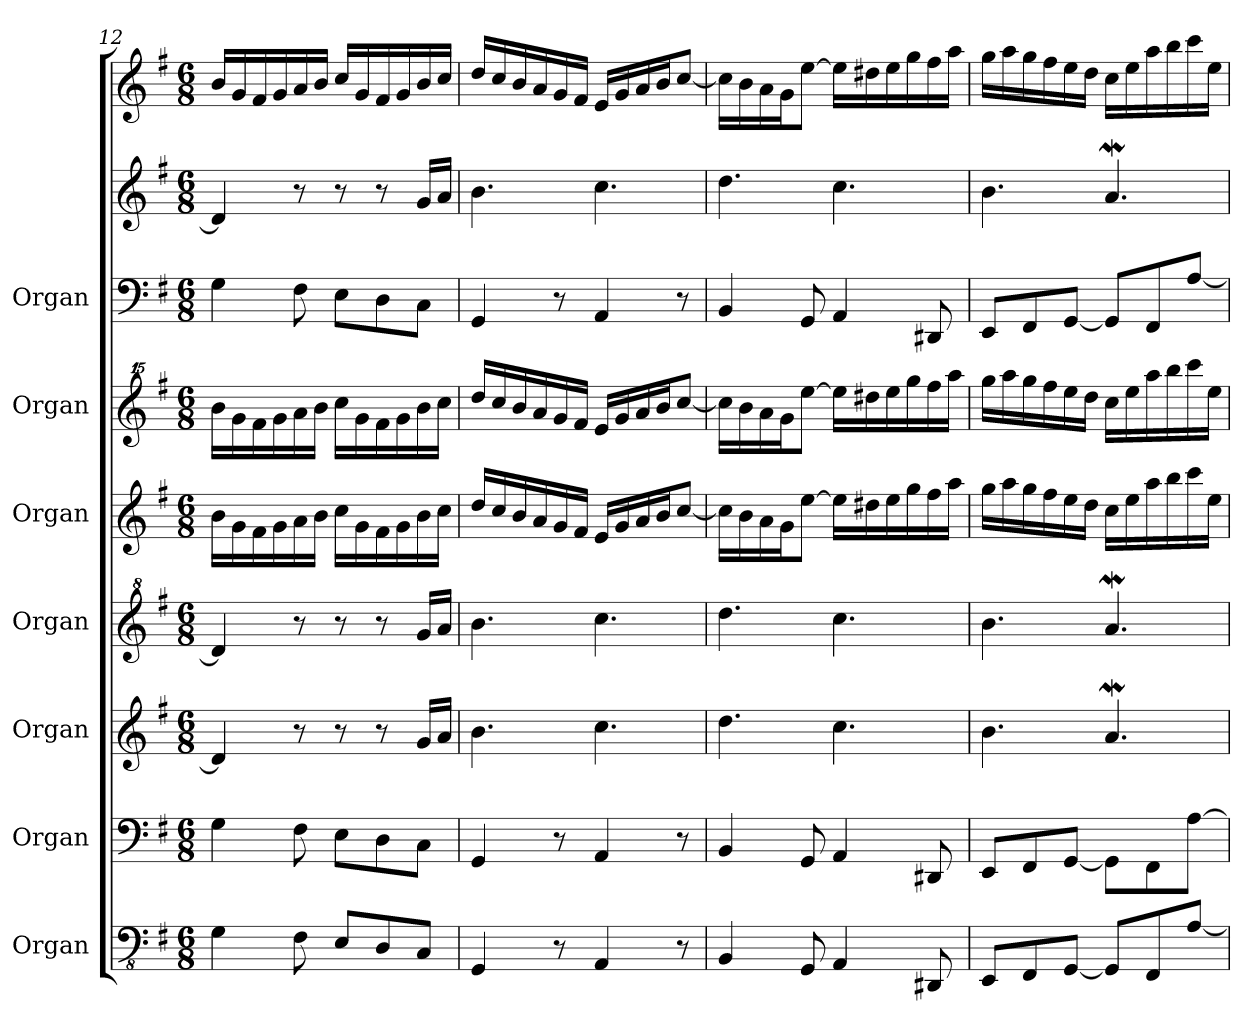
**kern	**kern	**kern	**kern	**kern	**kern	**kern	**kern	**kern
*part7	*part6	*part5	*part4	*part3	*part2	*part1	*part1	*part1
*staff9	*staff8	*staff7	*staff6	*staff5	*staff4	*staff3	*staff2	*staff1
*I"Organ	*I"Organ	*I"Organ	*I"Organ	*I"Organ	*I"Organ	*I"Organ	*	*
*I'Org.	*I'Org.	*I'Org.	*I'Org.	*I'Org.	*I'Org.	*	*	*
*clefFv4	*clefF4	*clefG2	*clefG^2	*clefG2	*clefG^^2	*clefF4	*clefG2	*clefG2
*k[f#]	*k[f#]	*k[f#]	*k[f#]	*k[f#]	*k[f#]	*k[f#]	*k[f#]	*k[f#]
*M6/8	*M6/8	*M6/8	*M6/8	*M6/8	*M6/8	*M6/8	*M6/8	*M6/8
=12	=12	=12	=12	=12	=12	=12	=12	=12
4GG\	4G\	4d/]	4dd/]	16b\LL	16bbb\LL	4G\	4d/]	16b/LL
.	.	.	.	16g\	16ggg\	.	.	16g/
.	.	.	.	16f#\	16fff#\	.	.	16f#/
.	.	.	.	16g\	16ggg\	.	.	16g/
8FF#\	8F#\	8r	8r	16a\	16aaa\	8F#\	8r	16a/
.	.	.	.	16b\JJ	16bbb\JJ	.	.	16b/JJ
8EE/L	8E\L	8r	8r	16cc\LL	16cccc\LL	8E\L	8r	16cc/LL
.	.	.	.	16g\	16ggg\	.	.	16g/
8DD/	8D\	8r	8r	16f#\	16fff#\	8D\	8r	16f#/
.	.	.	.	16g\	16ggg\	.	.	16g/
8CC/J	8C\J	16g/LL	16gg/LL	16b\	16bbb\	8C\J	16g/LL	16b/
.	.	16a/JJ	16aa/JJ	16cc\JJ	16cccc\JJ	.	16a/JJ	16cc/JJ
=13	=13	=13	=13	=13	=13	=13	=13	=13
4GGG/	4GG/	4.b\	4.bb\	16dd/LL	16dddd/LL	4GG/	4.b\	16dd/LL
.	.	.	.	16cc/	16cccc/	.	.	16cc/
.	.	.	.	16b/	16bbb/	.	.	16b/
.	.	.	.	16a/	16aaa/	.	.	16a/
8r	8r	.	.	16g/	16ggg/	8r	.	16g/
.	.	.	.	16f#/JJ	16fff#/JJ	.	.	16f#/JJ
4AAA/	4AA/	4.cc\	4.ccc\	16e/LL	16eee/LL	4AA/	4.cc\	16e/LL
.	.	.	.	16g/	16ggg/	.	.	16g/
.	.	.	.	16a/	16aaa/	.	.	16a/
.	.	.	.	16b/J	16bbb/J	.	.	16b/J
8r	8r	.	.	[8cc/J	[8cccc/J	8r	.	[8cc/J
=14	=14	=14	=14	=14	=14	=14	=14	=14
4BBB/	4BB/	4.dd\	4.ddd\	16cc\LL]	16cccc\LL]	4BB/	4.dd\	16cc\LL]
.	.	.	.	16b\	16bbb\	.	.	16b\
.	.	.	.	16a\	16aaa\	.	.	16a\
.	.	.	.	16g\J	16ggg\J	.	.	16g\J
8GGG/	8GG/	.	.	[8ee\J	[8eeee\J	8GG/	.	[8ee\J
4AAA/	4AA/	4.cc\	4.ccc\	16ee\LL]	16eeee\LL]	4AA/	4.cc\	16ee\LL]
.	.	.	.	16dd#X\	16dddd#X\	.	.	16dd#X\
.	.	.	.	16ee\	16eeee\	.	.	16ee\
.	.	.	.	16gg\	16gggg\	.	.	16gg\
8DDD#X/	8DD#X/	.	.	16ff#\	16ffff#\	8DD#X/	.	16ff#\
.	.	.	.	16aa\JJ	16aaaa\JJ	.	.	16aa\JJ
=15	=15	=15	=15	=15	=15	=15	=15	=15
8EEE/L	8EE/L	4.b\	4.bb\	16gg\LL	16gggg\LL	8EE/L	4.b\	16gg\LL
.	.	.	.	16aa\	16aaaa\	.	.	16aa\
8FFF#/	8FF#/	.	.	16gg\	16gggg\	8FF#/	.	16gg\
.	.	.	.	16ff#\	16ffff#\	.	.	16ff#\
[8GGG/J	[8GG/J	.	.	16ee\	16eeee\	[8GG/J	.	16ee\
.	.	.	.	16dd\JJ	16dddd\JJ	.	.	16dd\JJ
8GGG/L]	8GG\L]	4.aW/	4.aaW/	16cc\LL	16cccc\LL	8GG/L]	4.aW/	16cc\LL
.	.	.	.	16ee\	16eeee\	.	.	16ee\
8FFF#/	8FF#\	.	.	16aa\	16aaaa\	8FF#/	.	16aa\
.	.	.	.	16bb\	16bbbb\	.	.	16bb\
[8AA/J	[8A\J	.	.	16ccc\	16ccccc\	[8A/J	.	16ccc\
.	.	.	.	16ee\JJ	16eeee\JJ	.	.	16ee\JJ
=	=	=	=	=	=	=	=	=
*-	*-	*-	*-	*-	*-	*-	*-	*-
